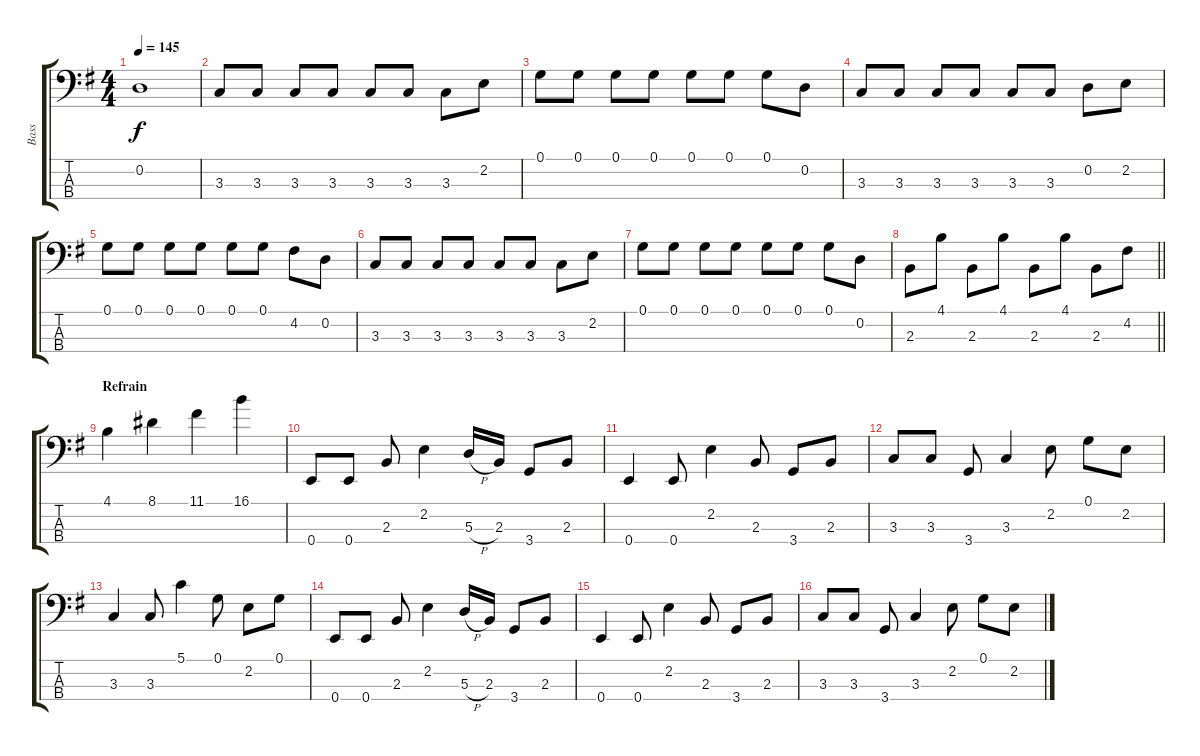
\track ("Bass" "Bass") {instrument electricbassfinger}
\staff {score tabs}
\tuning (G2 D2 A1 E1) {hide}
\ts (4 4)
\tempo 145
\clef f4
\ks eminor
0.2.1{dy f} |
3.3.8 3.3.8 3.3.8 3.3.8 3.3.8 3.3.8 3.3.8 2.2.8 |
0.1.8 0.1.8 0.1.8 0.1.8 0.1.8 0.1.8 0.1.8 0.2.8 |
3.3.8 3.3.8 3.3.8 3.3.8 3.3.8 3.3.8 0.2.8 2.2.8 |
0.1.8 0.1.8 0.1.8 0.1.8 0.1.8 0.1.8 4.2.8 0.2.8 |
3.3.8 3.3.8 3.3.8 3.3.8 3.3.8 3.3.8 3.3.8 2.2.8 |
0.1.8 0.1.8 0.1.8 0.1.8 0.1.8 0.1.8 0.1.8 0.2.8 |
\barLineRight lightlight
2.3.8 4.1.8 2.3.8 4.1.8 2.3.8 4.1.8 2.3.8 4.2.8 |
\section ("" "Refrain")
4.1.4 8.1.4 11.1.4 16.1.4 |
0.4.8 0.4.8 2.3.8 2.2.4 5.3{h}.16 2.3.16 3.4.8 2.3.8 |
0.4.4 0.4.8 2.2.4 2.3.8 3.4.8 2.3.8 |
3.3.8 3.3.8 3.4.8 3.3.4 2.2.8 0.1.8 2.2.8 |
3.3.4 3.3.8 5.1.4 0.1.8 2.2.8 0.1.8 |
0.4.8 0.4.8 2.3.8 2.2.4 5.3{h}.16 2.3.16 3.4.8 2.3.8 |
0.4.4 0.4.8 2.2.4 2.3.8 3.4.8 2.3.8 |
3.3.8 3.3.8 3.4.8 3.3.4 2.2.8 0.1.8 2.2.8
